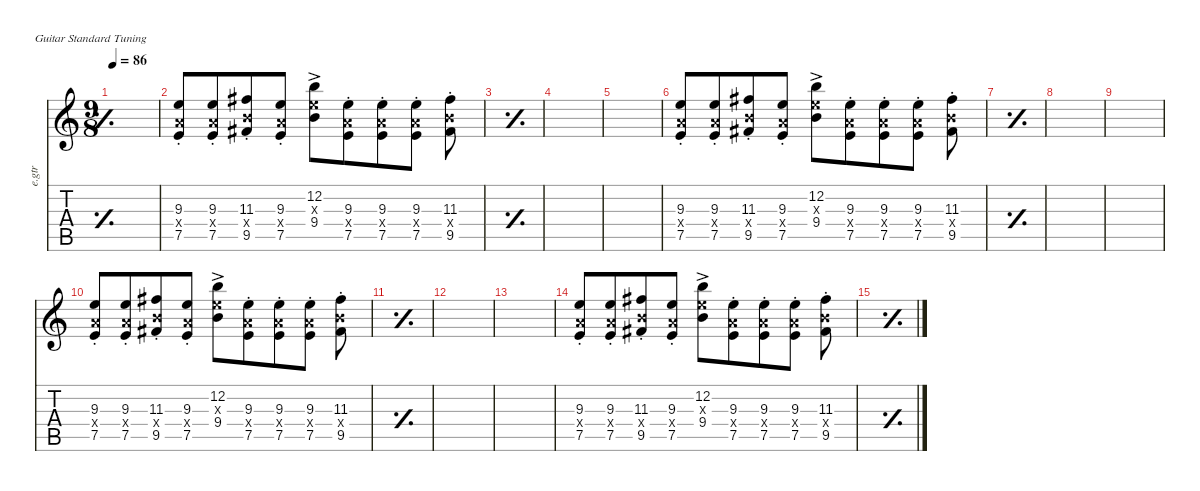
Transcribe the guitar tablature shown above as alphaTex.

\defaultSystemsLayout 4
\hideDynamics
\bracketExtendMode nobrackets
\track ("E.Guitar I" "e.gtr") {solo instrument acousticguitarsteel}
\staff {score tabs}
\tuning (E4 B3 G3 D3 A2 E2)
\ts (9 8)
\tempo 86
\clef g2
\simile simple
\ks c
|
(7.5{st} 7.4{st x} 9.3{st}).8{beam Up} (7.5{st} 7.4{st x} 9.3{st}).8{beam Up} (9.5{st acc #} 9.4{st x} 11.3{st acc #}).8{beam Up beam merge} (7.5{st} 7.4{st x} 9.3{st}).8{beam Up beam split} (9.4{ac} 9.3{ac x} 12.2{ac}).8{beam Down} (7.5{st} 7.4{st x} 9.3{st}).8{beam Down beam merge} (7.5{st} 7.4{st x} 9.3{st}).8{beam Down} (7.5{st} 7.4{st x} 9.3{st}).8{beam Down beam split} (9.5{st acc #} 9.4{st x} 11.3{st acc #}).8{beam Down beam merge} |
\simile simple
|
|
|
\simile none
(7.5{st} 7.4{st x} 9.3{st}).8{beam Up} (7.5{st} 7.4{st x} 9.3{st}).8{beam Up} (9.5{st acc #} 9.4{st x} 11.3{st acc #}).8{beam Up beam merge} (7.5{st} 7.4{st x} 9.3{st}).8{beam Up beam split} (9.4{ac} 9.3{ac x} 12.2{ac}).8{beam Down} (7.5{st} 7.4{st x} 9.3{st}).8{beam Down beam merge} (7.5{st} 7.4{st x} 9.3{st}).8{beam Down} (7.5{st} 7.4{st x} 9.3{st}).8{beam Down beam split} (9.5{st acc #} 9.4{st x} 11.3{st acc #}).8{beam Down beam merge} |
\simile simple
|
|
|
\simile none
(7.5{st} 7.4{st x} 9.3{st}).8{beam Up} (7.5{st} 7.4{st x} 9.3{st}).8{beam Up} (9.5{st acc #} 9.4{st x} 11.3{st acc #}).8{beam Up beam merge} (7.5{st} 7.4{st x} 9.3{st}).8{beam Up beam split} (9.4{ac} 9.3{ac x} 12.2{ac}).8{beam Down} (7.5{st} 7.4{st x} 9.3{st}).8{beam Down beam merge} (7.5{st} 7.4{st x} 9.3{st}).8{beam Down} (7.5{st} 7.4{st x} 9.3{st}).8{beam Down beam split} (9.5{st acc #} 9.4{st x} 11.3{st acc #}).8{beam Down beam merge} |
\simile simple
|
|
|
\simile none
(7.5{st} 7.4{st x} 9.3{st}).8{beam Up} (7.5{st} 7.4{st x} 9.3{st}).8{beam Up} (9.5{st acc #} 9.4{st x} 11.3{st acc #}).8{beam Up beam merge} (7.5{st} 7.4{st x} 9.3{st}).8{beam Up beam split} (9.4{ac} 9.3{ac x} 12.2{ac}).8{beam Down} (7.5{st} 7.4{st x} 9.3{st}).8{beam Down beam merge} (7.5{st} 7.4{st x} 9.3{st}).8{beam Down} (7.5{st} 7.4{st x} 9.3{st}).8{beam Down beam split} (9.5{st acc #} 9.4{st x} 11.3{st acc #}).8{beam Down beam merge} |
\simile simple
